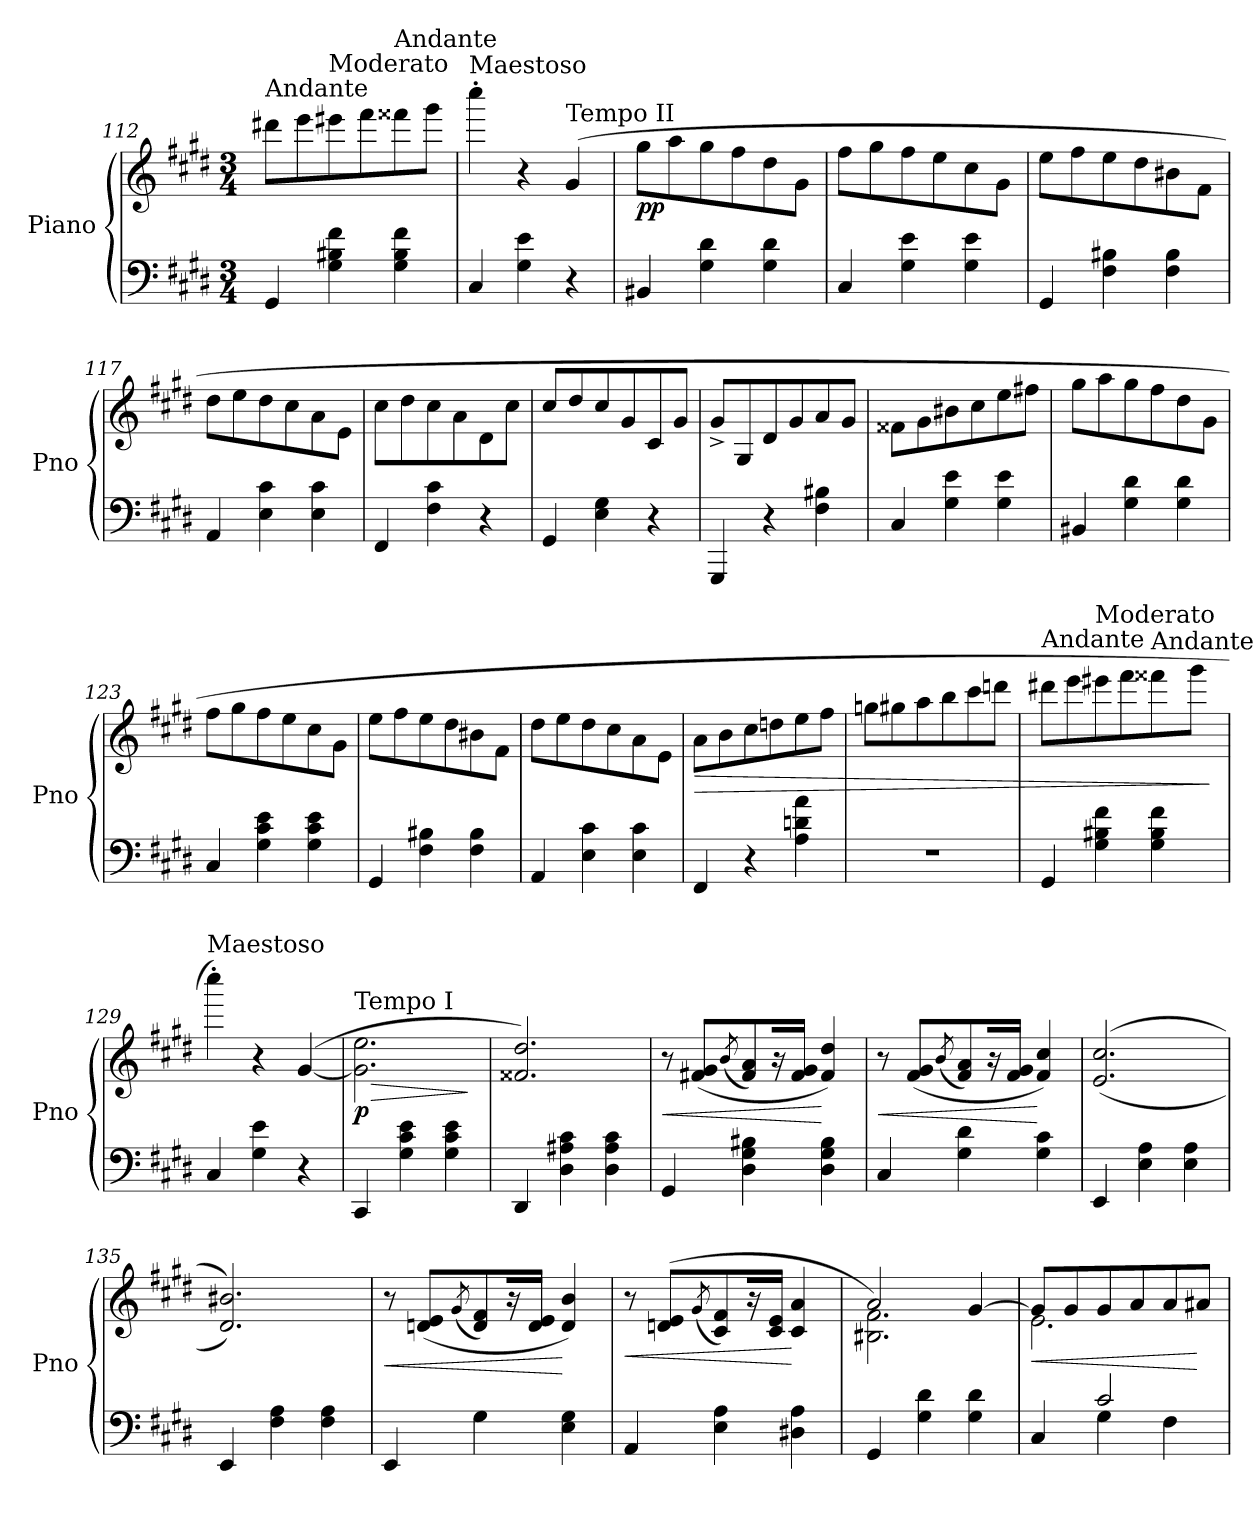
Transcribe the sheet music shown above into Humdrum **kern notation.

**kern	**kern	**dynam
*part1	*part1	*part1
*staff2	*staff1	*staff1/2
*I"Piano	*	*
*I'Pno	*	*
*clefF4	*clefG2	*
*k[f#c#g#d#]	*k[f#c#g#d#]	*
*E:	*E:	*
*M3/4	*M3/4	*
=112	=112	=112
!	!LO:TX:a:t=Andante	!
4GG#/	8ddd#X\L	.
.	8eee\	.
!	!LO:TX:a:t=Moderato	!
4G#\ 4B#X\ 4f#\	8eee#X\	.
.	8fff#\	.
!	!LO:TX:a:t=Andante	!
4G#\ 4B#\ 4f#\	8fff##X\	.
.	8ggg#\J	.
!!LO:LB:g=z
=113	=113	=113
!	!LO:TX:a:t=Maestoso	!
4C#/	4cccc#'\	.
4G#\ 4e\	4r	.
!	!LO:TX:a:t=Tempo II	!
4r	(4g#/	.
=114	=114	=114
!	!	!LO:DY:b
4BB#X/	8gg#\L	pp
.	8aa\	.
4G#\ 4d#\	8gg#\	.
.	8ff#\	.
4G#\ 4d#\	8dd#\	.
.	8g#\J	.
=115	=115	=115
4C#/	8ff#\L	.
.	8gg#\	.
4G#\ 4e\	8ff#\	.
.	8ee\	.
4G#\ 4e\	8cc#\	.
.	8g#\J	.
=116	=116	=116
4GG#/	8ee\L	.
.	8ff#\	.
4F#\ 4B#X\	8ee\	.
.	8dd#\	.
4F#\ 4B#\	8b#X\	.
.	8f#\J	.
=117	=117	=117
4AA/	8dd#\L	.
.	8ee\	.
4E\ 4c#\	8dd#\	.
.	8cc#\	.
4E\ 4c#\	8a\	.
.	8e\J	.
=118	=118	=118
4FF#/	8cc#\L	.
.	8dd#\	.
4F#\ 4c#\	8cc#\	.
.	8a\	.
4r	8d#\	.
.	8cc#\J	.
=119	=119	=119
4GG#/	8cc#/L	.
.	8dd#/	.
4E\ 4G#\	8cc#/	.
.	8g#/	.
4r	8c#/	.
.	8g#/J	.
!!LO:LB:g=z
=120	=120	=120
4GGG#/	8g#^/L	.
.	8G#/	.
4r	8d#/	.
.	8g#/	.
4F#\ 4B#X\	8a/	.
.	8g#/J	.
=121	=121	=121
4C#/	8f##X\L	.
.	8g#\	.
4G#\ 4e\	8b#X\	.
.	8cc#\	.
4G#\ 4e\	8ee\	.
.	8ff#X\J	.
=122	=122	=122
4BB#X/	8gg#\L	.
.	8aa\	.
4G#\ 4d#\	8gg#\	.
.	8ff#\	.
4G#\ 4d#\	8dd#\	.
.	8g#\J	.
=123	=123	=123
4C#/	8ff#\L	.
.	8gg#\	.
4G#\ 4c#\ 4e\	8ff#\	.
.	8ee\	.
4G#\ 4c#\ 4e\	8cc#\	.
.	8g#\J	.
=124	=124	=124
4GG#/	8ee\L	.
.	8ff#\	.
4F#\ 4B#X\	8ee\	.
.	8dd#\	.
4F#\ 4B#\	8b#X\	.
.	8f#\J	.
=125	=125	=125
4AA/	8dd#\L	.
.	8ee\	.
4E\ 4c#\	8dd#\	.
.	8cc#\	.
4E\ 4c#\	8a\	.
.	8e\J	.
!!LO:LB:g=z
=126	=126	=126
!	!	!LO:HP:b
4FF#/	8a\L	>
.	8b\	.
4r	8cc#\	.
.	8ddn\	.
4A\ 4dn\ 4a\	8ee\	.
.	8ff#\J	.
=127	=127	=127
2.r	8ggn\L	.
.	8gg#X\	.
.	8aa\	.
.	8bb\	.
.	8ccc#\	.
.	8dddn\J	.
=128	=128	=128
!	!LO:TX:a:t=Andante	!
4GG#/	8ddd#X\L	.
.	8eee\	.
!	!LO:TX:a:t=Moderato	!
4G#\ 4B#X\ 4f#\	8eee#X\	.
.	8fff#\	.
!	!LO:TX:a:t=Andante	!
4G#\ 4B#\ 4f#\	8fff##X\	.
.	8ggg#\J	.
.	.	]
=129	=129	=129
!	!LO:TX:a:t=Maestoso	!
4C#/	4cccc#'\)	.
4G#\ 4e\	4r	.
4r	([4g#/	.
=130	=130	=130
!	!LO:TX:a:t=Tempo I	!
!	!	!LO:HP:b
!	!	!LO:DY:n=1:b
4CC#/	2.g#\] 2.ee\	> p
4G#\ 4c#\ 4e\	.	.
4G#\ 4c#\ 4e\	.	.
.	.	]
=131	=131	=131
4DD#/	2.f##X/ 2.dd#/)	.
4D#\ 4A#X\ 4c#\	.	.
4D#\ 4A#\ 4c#\	.	.
!!LO:PB:g=z
=132	=132	=132
!	!	!LO:HP:b
*	*^	*
4GG#/	8ryy	8r	<
.	8ryy	(8f#X/ 8g#/L	.
.	.	(8qb/	.
4D#\ 4G#\ 4B#X\	8ryy	8f#/ 8a/)	.
.	16r	16ryy	.
.	16ryy	16f#/ 16g#/Jk	.
4D#\ 4G#\ 4B#\	4ryy	4f#/ 4dd#/)	[
=133	=133	=133	=133
!	!	!	!LO:HP:b
4C#/	8ryy	8r	<
.	8ryy	(8f#/ 8g#/L	.
.	.	(8qb/	.
4G#\ 4d#\	8ryy	8f#/ 8a/)	.
.	16r	16ryy	.
.	16ryy	16f#/ 16g#/Jk	.
4G#\ 4c#\	4ryy	4f#/ 4cc#/)	[
*	*v	*v	*
=134	=134	=134
4EE/	((2.e/ 2.cc#/	.
4E\ 4A\	.	.
4E\ 4A\	.	.
=135	=135	=135
4EE/	2.d#/ 2.b#X/))	.
4F#\ 4A\	.	.
4F#\ 4A\	.	.
=136	=136	=136
!	!	!LO:HP:b
*	*^	*
4EE/	8ryy	8r	<
.	8ryy	(8dn/ 8e/L	.
.	.	(8qg#/	.
4G#\	8ryy	8d/ 8f#/)	.
.	16r	16ryy	.
.	16ryy	16d/ 16e/Jk	.
4E\ 4G#\	4ryy	4d/ 4b/)	[
=137	=137	=137	=137
!	!	!	!LO:HP:b
4AA/	8ryy	8r	<
.	8ryy	(8dn/ 8e/L	.
.	.	(8qg#/	.
4E\ 4A\	8ryy	8c#/ 8f#/)	.
.	16r	16ryy	.
.	16ryy	16c#/ 16e/Jk	.
4D#X\ 4A\	4ryy	4c#/ 4a/	[
!!LO:LB:g=z	!!
=138	=138	=138	=138
4GG#/	2a/	2.B#X\ 2.f#\)	.
4G#\ 4d#\	.	.	.
4G#\ 4d#\	[4g#/	.	.
=139	=139	=139	=139
*^	*	*	*
!	!	!	!	!LO:HP:b
4C#/	4ryy	8g#/L]	2.e\	<
.	.	8g#/	.	.
2c#/	4G#\	8g#/	.	.
.	.	8a/	.	.
.	4F#\	8a/	.	.
.	.	8a#X/J	.	[
*v	*v	*	*	*
*	*v	*v	*
=	=	=
*-	*-	*-
